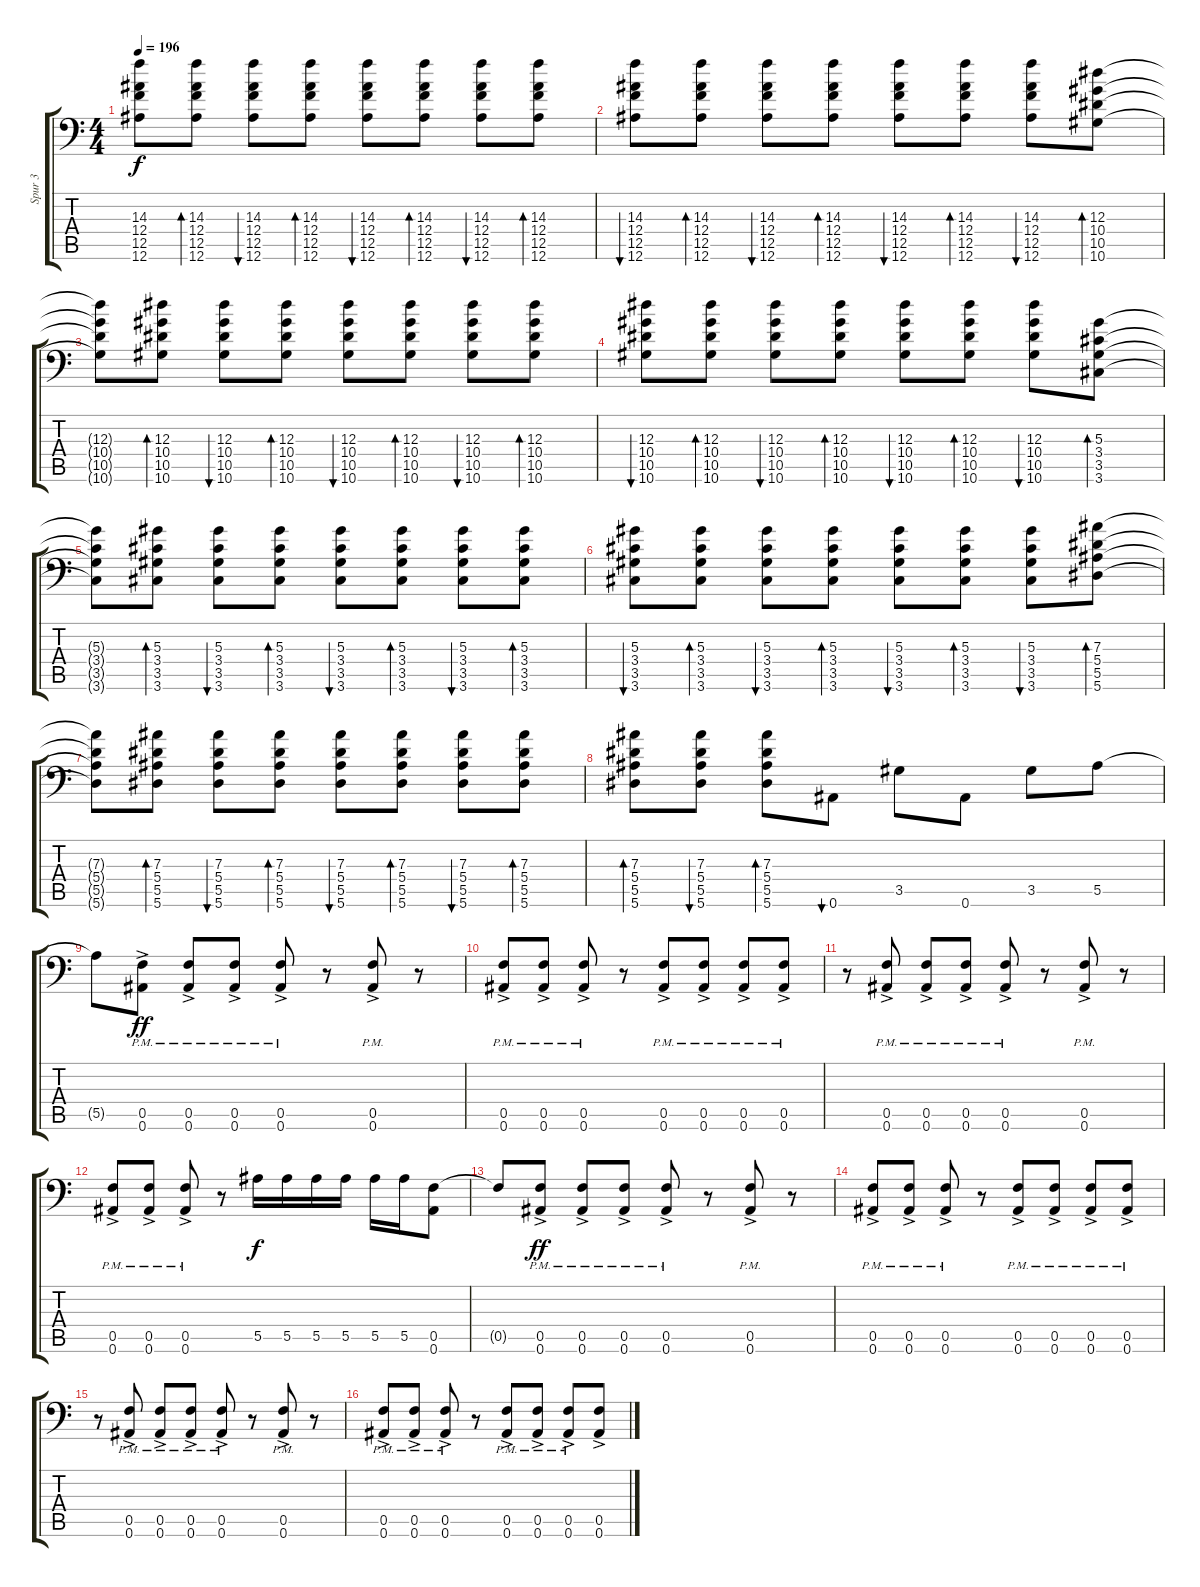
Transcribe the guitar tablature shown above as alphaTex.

\track ("Spur 3" "Spur 3") {instrument distortionguitar}
\staff {score tabs}
\tuning (C4 G3 Eb3 Bb2 F2 Bb1) {hide}
\ts (4 4)
\tempo 196
\clef f4
\ks c
(14.3{t} 12.4{t} 12.5{t} 12.6{t}).8{dy f} (14.3 12.4 12.5 12.6).8{bd 60} (14.3 12.4 12.5 12.6).8{bu 60} (14.3 12.4 12.5 12.6).8{bd 60} (14.3 12.4 12.5 12.6).8{bu 60} (14.3 12.4 12.5 12.6).8{bd 60} (14.3 12.4 12.5 12.6).8{bu 60} (14.3 12.4 12.5 12.6).8{bd 60} |
(14.3 12.4 12.5 12.6).8{bu 60} (14.3 12.4 12.5 12.6).8{bd 60} (14.3 12.4 12.5 12.6).8{bu 60} (14.3 12.4 12.5 12.6).8{bd 60} (14.3 12.4 12.5 12.6).8{bu 60} (14.3 12.4 12.5 12.6).8{bd 60} (14.3 12.4 12.5 12.6).8{bu 60} (12.3 10.4 10.5 10.6).8{bd 60} |
(12.3{t} 10.4{t} 10.5{t} 10.6{t}).8 (12.3 10.4 10.5 10.6).8{bd 60} (12.3 10.4 10.5 10.6).8{bu 60} (12.3 10.4 10.5 10.6).8{bd 60} (12.3 10.4 10.5 10.6).8{bu 60} (12.3 10.4 10.5 10.6).8{bd 60} (12.3 10.4 10.5 10.6).8{bu 60} (12.3 10.4 10.5 10.6).8{bd 60} |
(12.3 10.4 10.5 10.6).8{bu 60} (12.3 10.4 10.5 10.6).8{bd 60} (12.3 10.4 10.5 10.6).8{bu 60} (12.3 10.4 10.5 10.6).8{bd 60} (12.3 10.4 10.5 10.6).8{bu 60} (12.3 10.4 10.5 10.6).8{bd 60} (12.3 10.4 10.5 10.6).8{bu 60} (5.3 3.4 3.5 3.6).8{bd 60} |
(5.3{t} 3.4{t} 3.5{t} 3.6{t}).8 (5.3 3.4 3.5 3.6).8{bd 60} (5.3 3.4 3.5 3.6).8{bu 60} (5.3 3.4 3.5 3.6).8{bd 60} (5.3 3.4 3.5 3.6).8{bu 60} (5.3 3.4 3.5 3.6).8{bd 60} (5.3 3.4 3.5 3.6).8{bu 60} (5.3 3.4 3.5 3.6).8{bd 60} |
(5.3 3.4 3.5 3.6).8{bu 60} (5.3 3.4 3.5 3.6).8{bd 60} (5.3 3.4 3.5 3.6).8{bu 60} (5.3 3.4 3.5 3.6).8{bd 60} (5.3 3.4 3.5 3.6).8{bu 60} (5.3 3.4 3.5 3.6).8{bd 60} (5.3 3.4 3.5 3.6).8{bu 60} (7.3 5.4 5.5 5.6).8{bd 60} |
(7.3{t} 5.4{t} 5.5{t} 5.6{t}).8 (7.3 5.4 5.5 5.6).8{bd 60} (7.3 5.4 5.5 5.6).8{bu 60} (7.3 5.4 5.5 5.6).8{bd 60} (7.3 5.4 5.5 5.6).8{bu 60} (7.3 5.4 5.5 5.6).8{bd 60} (7.3 5.4 5.5 5.6).8{bu 60} (7.3 5.4 5.5 5.6).8{bd 60} |
(7.3 5.4 5.5 5.6).8{bd 60} (7.3 5.4 5.5 5.6).8{bu 60} (7.3 5.4 5.5 5.6).8{bd 60} 0.6.8{bu 60} 3.5.8 0.6.8 3.5.8 5.5.8 |
5.5{t}.8 (0.5{ac pm} 0.6{ac pm}).8{dy ff} (0.5{ac pm} 0.6{ac pm}).8 (0.5{ac pm} 0.6{ac pm}).8 (0.5{ac pm} 0.6{ac pm}).8 r.8 (0.5{ac pm} 0.6{ac pm}).8 r.8 |
(0.5{ac pm} 0.6{ac pm}).8 (0.5{ac pm} 0.6{ac pm}).8 (0.5{ac pm} 0.6{ac pm}).8 r.8 (0.5{ac pm} 0.6{ac pm}).8 (0.5{ac pm} 0.6{ac pm}).8 (0.5{ac pm} 0.6{ac pm}).8 (0.5{ac pm} 0.6{ac pm}).8 |
r.8 (0.5{ac pm} 0.6{ac pm}).8 (0.5{ac pm} 0.6{ac pm}).8 (0.5{ac pm} 0.6{ac pm}).8 (0.5{ac pm} 0.6{ac pm}).8 r.8 (0.5{ac pm} 0.6{ac pm}).8 r.8 |
(0.5{ac pm} 0.6{ac pm}).8 (0.5{ac pm} 0.6{ac pm}).8 (0.5{ac pm} 0.6{ac pm}).8 r.8 5.5.16{dy f} 5.5.16 5.5.16 5.5.16 5.5.16 5.5.16 (0.5 0.6).8 |
0.5{t}.8 (0.5{ac pm} 0.6{ac pm}).8{dy ff} (0.5{ac pm} 0.6{ac pm}).8 (0.5{ac pm} 0.6{ac pm}).8 (0.5{ac pm} 0.6{ac pm}).8 r.8 (0.5{ac pm} 0.6{ac pm}).8 r.8 |
(0.5{ac pm} 0.6{ac pm}).8 (0.5{ac pm} 0.6{ac pm}).8 (0.5{ac pm} 0.6{ac pm}).8 r.8 (0.5{ac pm} 0.6{ac pm}).8 (0.5{ac pm} 0.6{ac pm}).8 (0.5{ac pm} 0.6{ac pm}).8 (0.5{ac pm} 0.6{ac pm}).8 |
r.8 (0.5{ac pm} 0.6{ac pm}).8 (0.5{ac pm} 0.6{ac pm}).8 (0.5{ac pm} 0.6{ac pm}).8 (0.5{ac pm} 0.6{ac pm}).8 r.8 (0.5{ac pm} 0.6{ac pm}).8 r.8 |
(0.5{ac pm} 0.6{ac pm}).8 (0.5{ac pm} 0.6{ac pm}).8 (0.5{ac pm} 0.6{ac pm}).8 r.8 (0.5{ac pm} 0.6{ac pm}).8 (0.5{ac pm} 0.6{ac pm}).8 (0.5{ac pm} 0.6{ac pm}).8 (0.5{ac} 0.6{ac}).8
